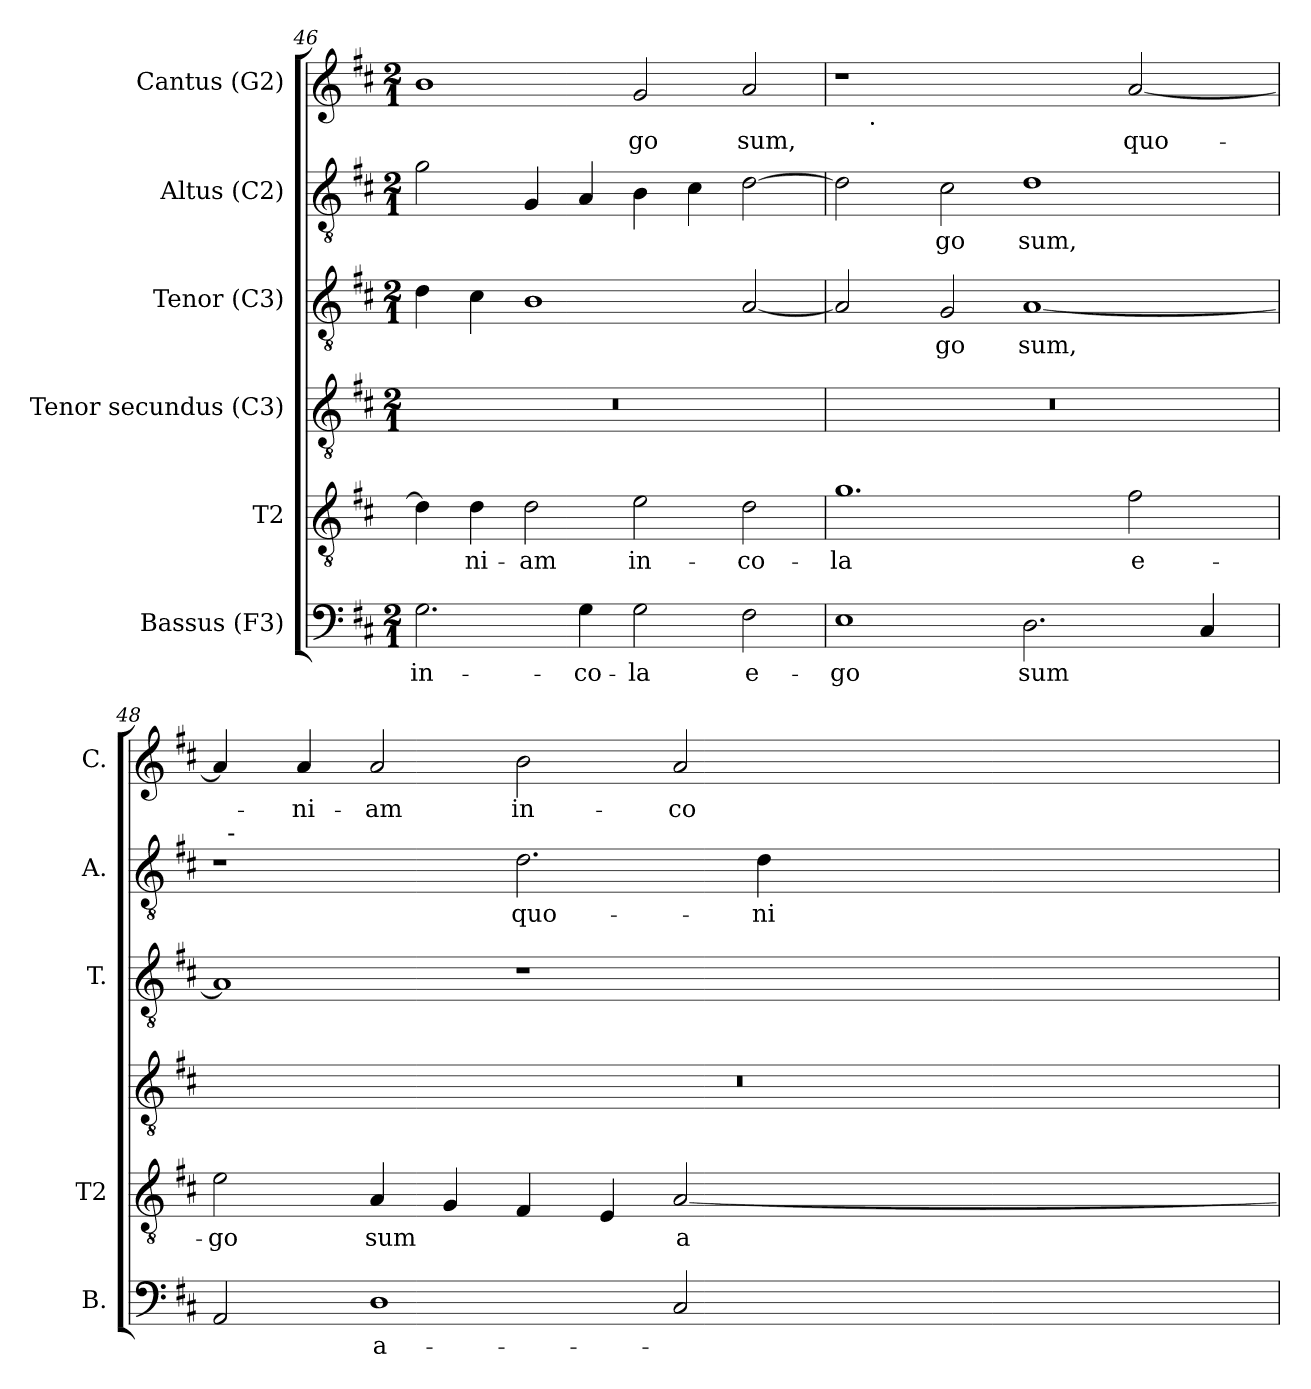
**kern	**text	**kern	**text	**kern	**kern	**text	**kern	**text	**kern	**text
*part6	*part6	*part5	*part5	*part4	*part3	*part3	*part2	*part2	*part1	*part1
*staff6	*staff6	*staff5	*staff5	*staff4	*staff3	*staff3	*staff2	*staff2	*staff1	*staff1
*I"Bassus (F3)	*	*I"T2	*	*I"Tenor secundus (C3)	*I"Tenor (C3)	*	*I"Altus (C2)	*	*I"Cantus (G2)	*
*I'B.	*	*I'T2	*	*	*I'T.	*	*I'A.	*	*I'C.	*
*clefF4	*	*clefGv2	*	*clefGv2	*clefGv2	*	*clefGv2	*	*clefG2	*
*k[f#c#]	*	*k[f#c#]	*	*k[f#c#]	*k[f#c#]	*	*k[f#c#]	*	*k[f#c#]	*
*D:	*	*D:	*	*D:	*D:	*	*D:	*	*D:	*
*M2/1	*	*	*	*M2/1	*M2/1	*	*M2/1	*	*M2/1	*
=46	=46	=46	=46	=46	=46	=46	=46	=46	=46	=46
!	!LO:LY:b:cj	!	!	!	!	!	!	!	!	!
2.G\	in-	4d\]	.	0r	4d\	.	2g\	.	1b	.
!	!	!	!LO:LY:b	!	!	!	!	!	!	!
.	.	4d\	-ni-	.	4c#\	.	.	.	.	.
!	!	!	!LO:LY:b:rj	!	!	!	!	!	!	!
.	.	2d\	-am	.	1B	.	4G/	.	.	.
!	!LO:LY:b:cj	!	!	!	!	!	!	!	!	!
4G\	-co-	.	.	.	.	.	4A/	.	.	.
!	!LO:LY:b:cj	!	!LO:LY:b:cj	!	!	!	!	!	!	!LO:LY:b:cj
2G\	-la	2e\	in-	.	.	.	4B\	.	2g/	-go
.	.	.	.	.	.	.	4c#\	.	.	.
!	!LO:LY:b:cj	!	!LO:LY:b:cj	!	!	!	!	!	!	!LO:LY:b:cj
2F#\	e-	2d\	-co-	.	[<2A/	.	[>2d\	.	2a/	sum,
=47	=47	=47	=47	=47	=47	=47	=47	=47	=47	=47
!	!LO:LY:b:cj	!	!LO:LY:b:cj	!	!	!	!	!	!	!
*	*	*	*	*	*	*	*	*	*^	*
1E	-go	1.g	-la	0r	2A/]	.	2d\]	.	1r	16..ryy	.
!	!	!	!	!	!	!	!	!	!	!LO:TX:b:t=.	!
.	.	.	.	.	.	.	.	.	.	1ryy	.
!	!	!	!	!	!	!LO:LY:b:cj	!	!LO:LY:b:cj	!	!	!
.	.	.	.	.	2G/	-go	2c#\	-go	.	.	.
!	!LO:LY:b	!	!	!	!	!LO:LY:b	!	!LO:LY:b:cj	!	!	!
2.D\	sum	.	.	.	[>1A	sum,	1d	sum,	2ryy	.	.
.	.	.	.	.	.	.	.	.	.	2ryy	.
!	!	!	!LO:LY:b:cj	!	!	!	!	!	!	!	!LO:LY:b
.	.	2f#\	e-	.	.	.	.	.	[>2a/	.	quo-
.	.	.	.	.	.	.	.	.	.	4ryy	.
4C#/	.	.	.	.	.	.	.	.	.	.	.
.	.	.	.	.	.	.	.	.	.	8ryy	.
.	.	.	.	.	.	.	.	.	.	64ryy	.
!!LO:LB:g=z
=48	=48	=48	=48	=48	=48	=48	=48	=48	=48	=48	=48
!	!	!	!LO:LY:b:cj	!	!	!	!	!	!	!	!
*	*	*	*	*	*	*	*^	*	*v	*v	*
2AA/	.	2e\	-go	0r	1A]	.	1r	64ryy	.	4a/]	.
!	!	!	!	!	!	!	!	!LO:TX:a:t=-	!	!	!
.	.	.	.	.	.	.	.	1ryy	.	.	.
!	!	!	!	!	!	!	!	!	!	!	!LO:LY:b
.	.	.	.	.	.	.	.	.	.	4a/	-ni-
!	!LO:LY:b:rj	!	!LO:LY:b	!	!	!	!	!	!	!	!LO:LY:b:rj
1D	a-	4A/	sum	.	.	.	.	.	.	2a/	-am
.	.	4G/	.	.	.	.	.	.	.	.	.
!	!	!	!	!	!	!	!	!	!LO:LY:b:cj	!	!LO:LY:b:cj
.	.	4F#/	.	.	1r	.	2.d\	.	quo-	2b\	in-
.	.	.	.	.	.	.	.	2ryy	.	.	.
.	.	4E/	.	.	.	.	.	.	.	.	.
!	!	!	!LO:LY:b:cj	!	!	!	!	!	!	!	!LO:LY:b:cj
2C#/	.	[<2A/	a-	.	.	.	.	.	.	2a/	-co-
.	.	.	.	.	.	.	.	4ryy	.	.	.
!	!	!	!	!	!	!	!	!	!LO:LY:b:cj	!	!
.	.	.	.	.	.	.	4d\	.	-ni-	.	.
.	.	.	.	.	.	.	.	8...ryy	.	.	.
*	*	*	*	*	*	*	*v	*v	*	*	*
=	=	=	=	=	=	=	=	=	=	=
*-	*-	*-	*-	*-	*-	*-	*-	*-	*-	*-
